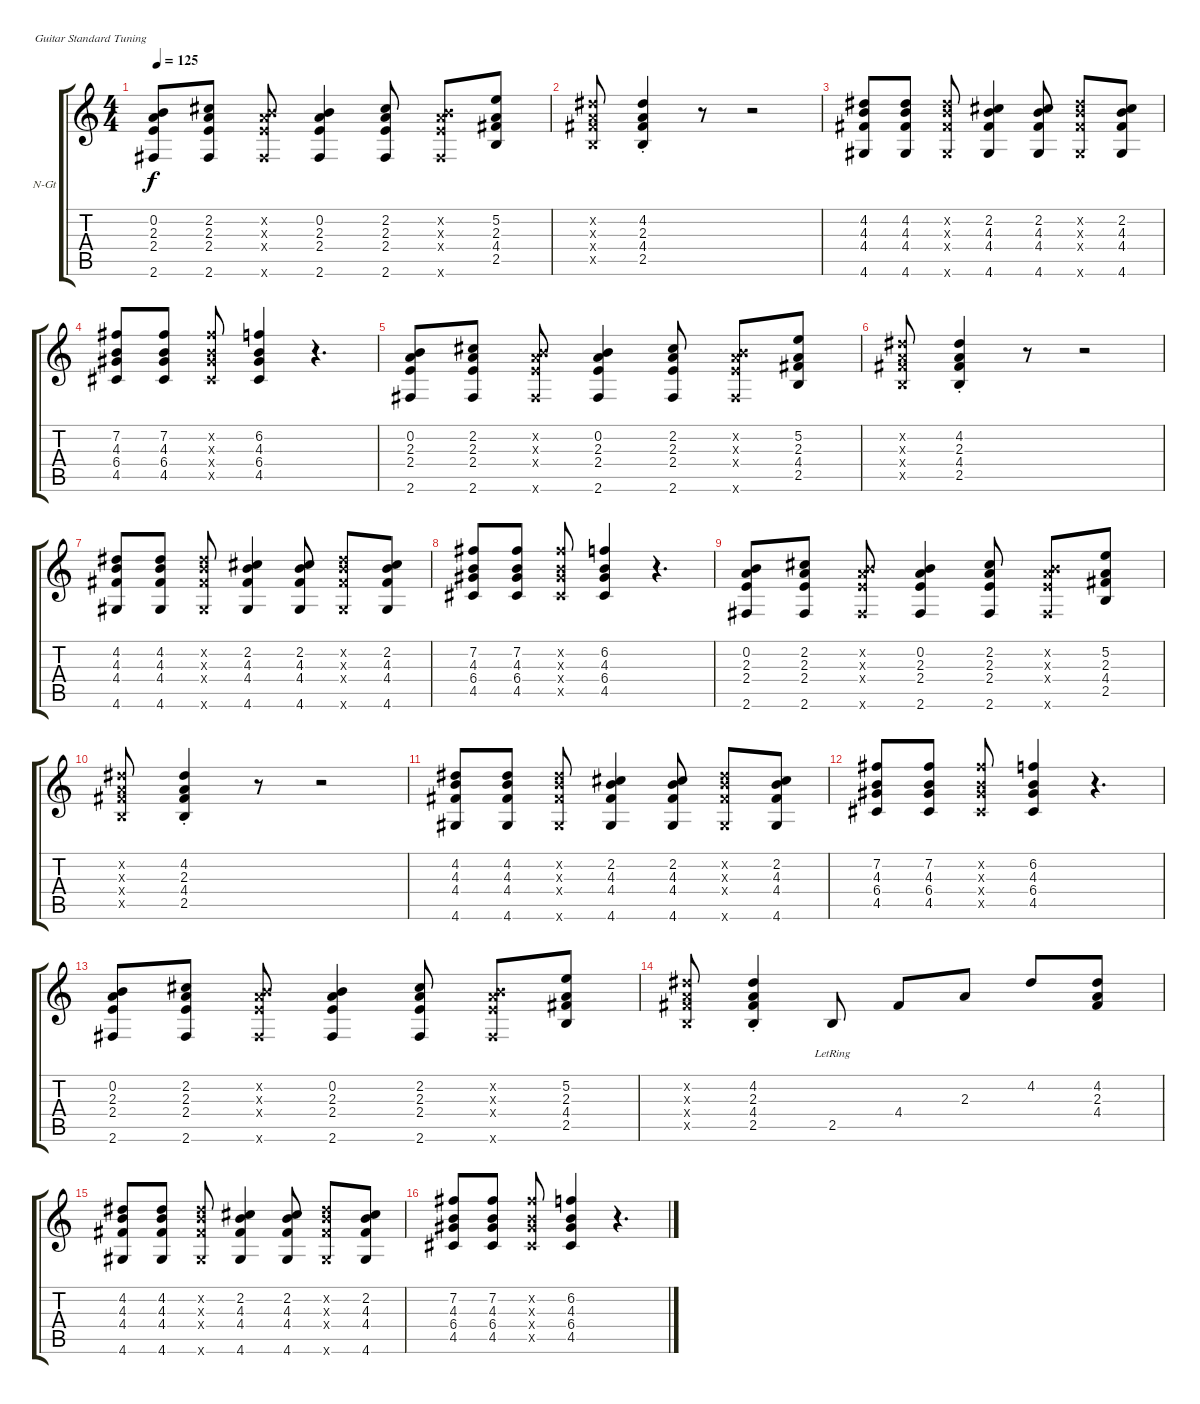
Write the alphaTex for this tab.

\bracketExtendMode groupsimilarinstruments
\firstSystemTrackNameOrientation horizontal
\otherSystemsTrackNameOrientation horizontal
\track ("Pista 1" "N-Gt") {instrument acousticguitarnylon}
\staff {score tabs}
\tuning (E4 B3 G3 D3 A2 E2)
\ts (4 4)
\tempo 125
\clef g2
\ks c
(0.2 2.3 2.4 2.6).8{dy f} (2.2 2.3 2.4 2.6).8 (0.2{x} 2.3{x} 2.4{x} 2.6{x}).8 (0.2 2.3 2.4 2.6).4 (2.2 2.3 2.4 2.6).8 (0.2{x} 2.3{x} 2.4{x} 2.6{x}).8 (5.2 2.3 4.4 2.5).8 |
(4.2{x} 2.3{x} 4.4{x} 2.5{x}).8 (4.2 2.3{st} 4.4 2.5).4 r.8 r.2 |
(4.2 4.3 4.4 4.6).8 (4.2 4.3 4.4 4.6).8 (4.2{x} 4.3{x} 4.4{x} 4.6{x}).8 (2.2 4.3 4.4 4.6).4 (2.2 4.3 4.4 4.6).8 (4.2{x} 4.3{x} 4.4{x} 4.6{x}).8 (2.2 4.3 4.4 4.6).8 |
(7.2 4.3 6.4 4.5).8 (7.2 4.3 6.4 4.5).8 (7.2{x} 4.3{x} 6.4{x} 4.5{x}).8 (6.2 4.3 6.4 4.5).4 r.4{d} |
(0.2 2.3 2.4 2.6).8 (2.2 2.3 2.4 2.6).8 (0.2{x} 2.3{x} 2.4{x} 2.6{x}).8 (0.2 2.3 2.4 2.6).4 (2.2 2.3 2.4 2.6).8 (0.2{x} 2.3{x} 2.4{x} 2.6{x}).8 (5.2 2.3 4.4 2.5).8 |
(4.2{x} 2.3{x} 4.4{x} 2.5{x}).8 (4.2 2.3{st} 4.4 2.5).4 r.8 r.2 |
(4.2 4.3 4.4 4.6).8 (4.2 4.3 4.4 4.6).8 (4.2{x} 4.3{x} 4.4{x} 4.6{x}).8 (2.2 4.3 4.4 4.6).4 (2.2 4.3 4.4 4.6).8 (4.2{x} 4.3{x} 4.4{x} 4.6{x}).8 (2.2 4.3 4.4 4.6).8 |
(7.2 4.3 6.4 4.5).8 (7.2 4.3 6.4 4.5).8 (7.2{x} 4.3{x} 6.4{x} 4.5{x}).8 (6.2 4.3 6.4 4.5).4 r.4{d} |
(0.2 2.3 2.4 2.6).8 (2.2 2.3 2.4 2.6).8 (0.2{x} 2.3{x} 2.4{x} 2.6{x}).8 (0.2 2.3 2.4 2.6).4 (2.2 2.3 2.4 2.6).8 (0.2{x} 2.3{x} 2.4{x} 2.6{x}).8 (5.2 2.3 4.4 2.5).8 |
(4.2{x} 2.3{x} 4.4{x} 2.5{x}).8 (4.2 2.3{st} 4.4 2.5).4 r.8 r.2 |
(4.2 4.3 4.4 4.6).8 (4.2 4.3 4.4 4.6).8 (4.2{x} 4.3{x} 4.4{x} 4.6{x}).8 (2.2 4.3 4.4 4.6).4 (2.2 4.3 4.4 4.6).8 (4.2{x} 4.3{x} 4.4{x} 4.6{x}).8 (2.2 4.3 4.4 4.6).8 |
(7.2 4.3 6.4 4.5).8 (7.2 4.3 6.4 4.5).8 (7.2{x} 4.3{x} 6.4{x} 4.5{x}).8 (6.2 4.3 6.4 4.5).4 r.4{d} |
(0.2 2.3 2.4 2.6).8 (2.2 2.3 2.4 2.6).8 (0.2{x} 2.3{x} 2.4{x} 2.6{x}).8 (0.2 2.3 2.4 2.6).4 (2.2 2.3 2.4 2.6).8 (0.2{x} 2.3{x} 2.4{x} 2.6{x}).8 (5.2 2.3 4.4 2.5).8 |
(4.2{x} 2.3{x} 4.4{x} 2.5{x}).8 (4.2 2.3{st} 4.4 2.5).4 2.5{lr}.8 4.4.8 2.3.8 4.2.8 (2.3 4.4 4.2).8 |
(4.2 4.3 4.4 4.6).8 (4.2 4.3 4.4 4.6).8 (4.2{x} 4.3{x} 4.4{x} 4.6{x}).8 (2.2 4.3 4.4 4.6).4 (2.2 4.3 4.4 4.6).8 (4.2{x} 4.3{x} 4.4{x} 4.6{x}).8 (2.2 4.3 4.4 4.6).8 |
(7.2 4.3 6.4 4.5).8 (7.2 4.3 6.4 4.5).8 (7.2{x} 4.3{x} 6.4{x} 4.5{x}).8 (6.2 4.3 6.4 4.5).4 r.4{d}
